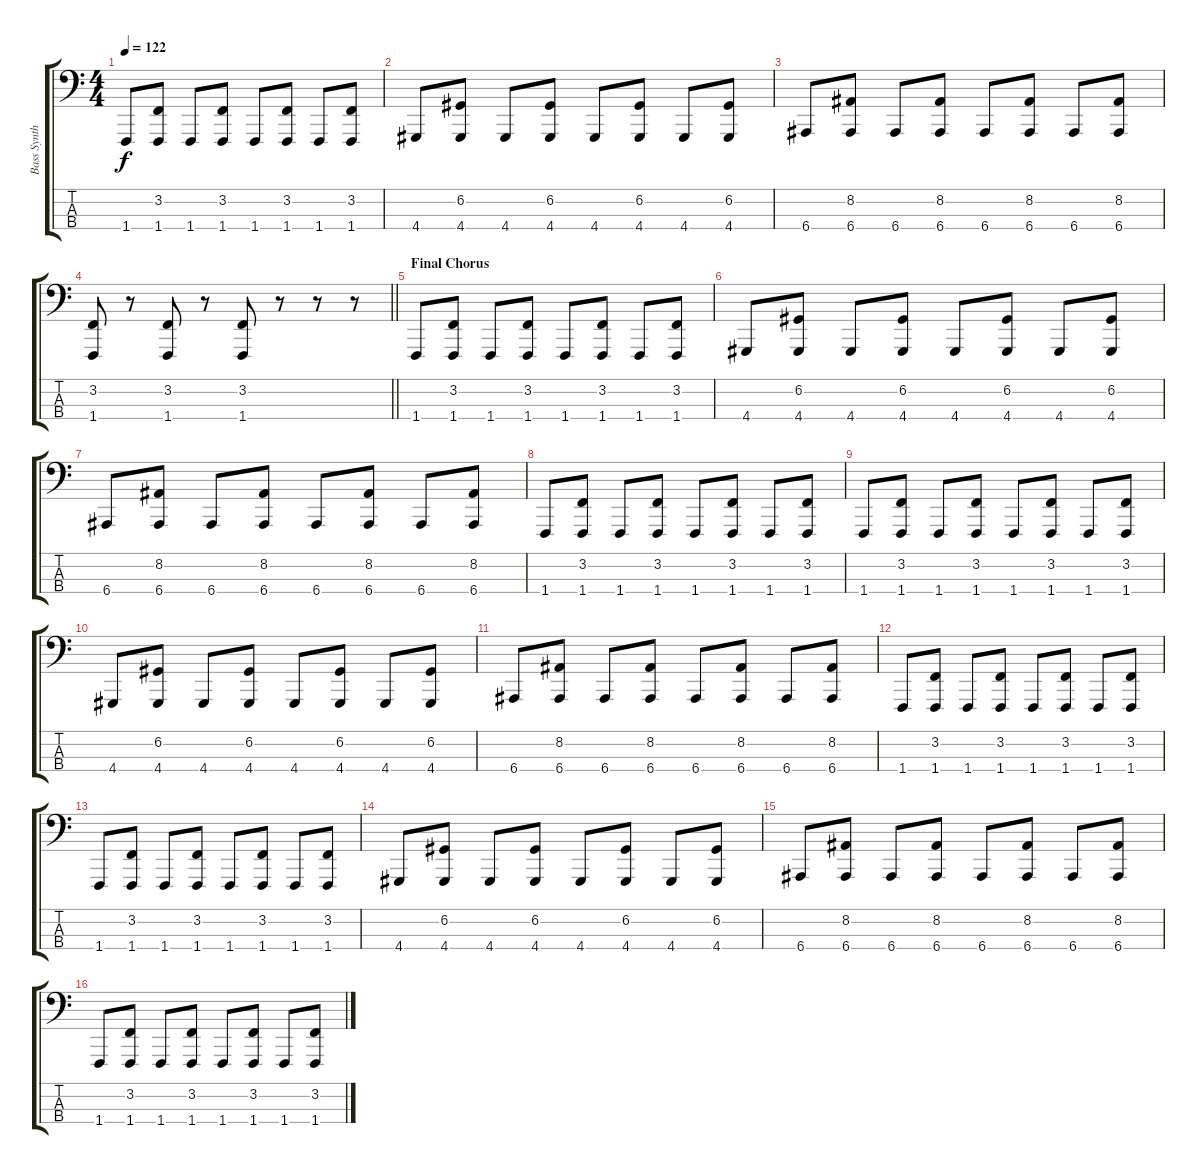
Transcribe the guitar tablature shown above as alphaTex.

\track ("Bass Synth" "Bass Synth") {instrument lead2sawtooth}
\staff {score tabs}
\tuning (G2 D2 A1 E1) {hide}
\ts (4 4)
\tempo 122
\clef f4
\ks c
1.4.8{dy f} (3.2 1.4).8 1.4.8 (3.2 1.4).8 1.4.8 (3.2 1.4).8 1.4.8 (3.2 1.4).8 |
4.4.8 (6.2 4.4).8 4.4.8 (6.2 4.4).8 4.4.8 (6.2 4.4).8 4.4.8 (6.2 4.4).8 |
6.4.8 (8.2 6.4).8 6.4.8 (8.2 6.4).8 6.4.8 (8.2 6.4).8 6.4.8 (8.2 6.4).8 |
\barLineRight lightlight
(3.2 1.4).8 r.8 (3.2 1.4).8 r.8 (3.2 1.4).8 r.8 r.8 r.8 |
\section ("" "Final Chorus")
1.4.8 (3.2 1.4).8 1.4.8 (3.2 1.4).8 1.4.8 (3.2 1.4).8 1.4.8 (3.2 1.4).8 |
4.4.8 (6.2 4.4).8 4.4.8 (6.2 4.4).8 4.4.8 (6.2 4.4).8 4.4.8 (6.2 4.4).8 |
6.4.8 (8.2 6.4).8 6.4.8 (8.2 6.4).8 6.4.8 (8.2 6.4).8 6.4.8 (8.2 6.4).8 |
1.4.8 (3.2 1.4).8 1.4.8 (3.2 1.4).8 1.4.8 (3.2 1.4).8 1.4.8 (3.2 1.4).8 |
1.4.8 (3.2 1.4).8 1.4.8 (3.2 1.4).8 1.4.8 (3.2 1.4).8 1.4.8 (3.2 1.4).8 |
4.4.8 (6.2 4.4).8 4.4.8 (6.2 4.4).8 4.4.8 (6.2 4.4).8 4.4.8 (6.2 4.4).8 |
6.4.8 (8.2 6.4).8 6.4.8 (8.2 6.4).8 6.4.8 (8.2 6.4).8 6.4.8 (8.2 6.4).8 |
1.4.8 (3.2 1.4).8 1.4.8 (3.2 1.4).8 1.4.8 (3.2 1.4).8 1.4.8 (3.2 1.4).8 |
1.4.8 (3.2 1.4).8 1.4.8 (3.2 1.4).8 1.4.8 (3.2 1.4).8 1.4.8 (3.2 1.4).8 |
4.4.8 (6.2 4.4).8 4.4.8 (6.2 4.4).8 4.4.8 (6.2 4.4).8 4.4.8 (6.2 4.4).8 |
6.4.8 (8.2 6.4).8 6.4.8 (8.2 6.4).8 6.4.8 (8.2 6.4).8 6.4.8 (8.2 6.4).8 |
1.4.8 (3.2 1.4).8 1.4.8 (3.2 1.4).8 1.4.8 (3.2 1.4).8 1.4.8 (3.2 1.4).8
